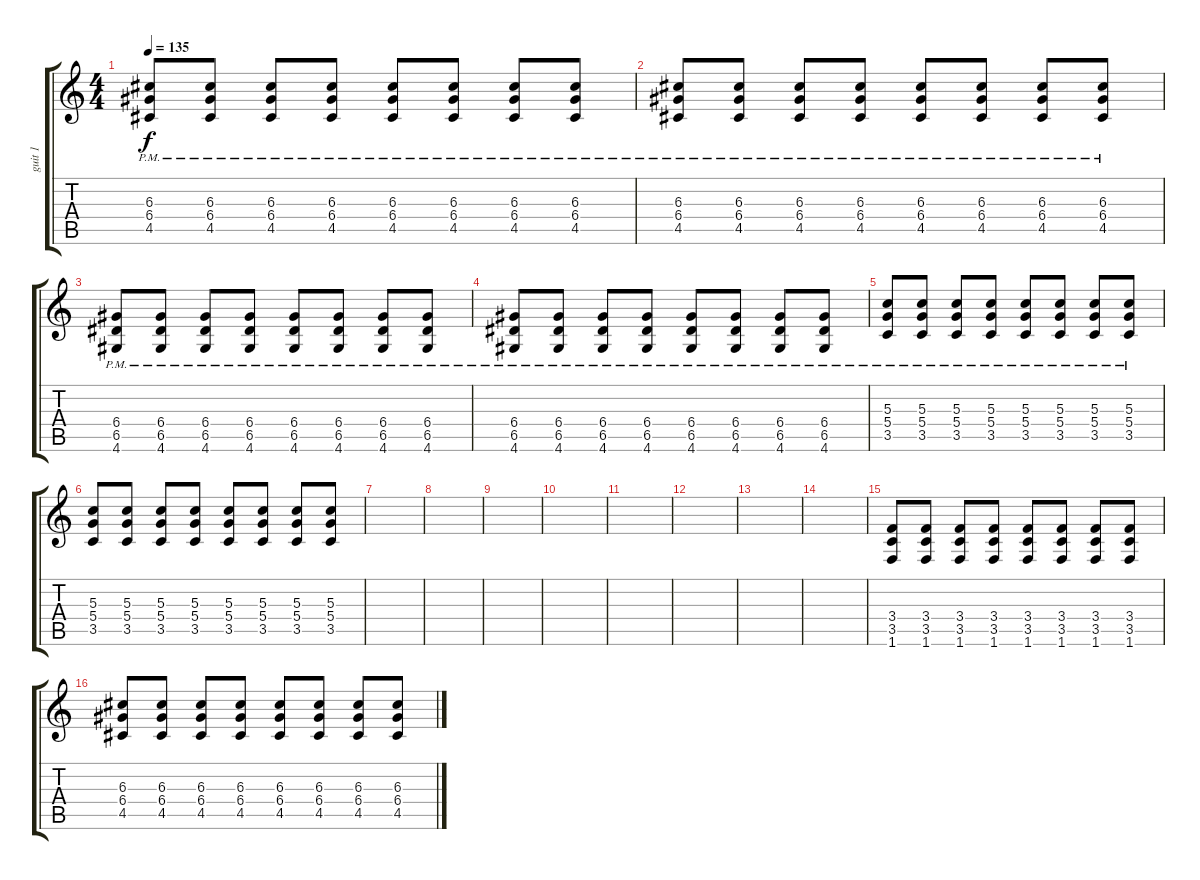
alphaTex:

\track ("guit 1" "guit 1") {instrument distortionguitar}
\staff {score tabs}
\tuning (E4 B3 G3 D3 A2 E2) {hide}
\ts (4 4)
\tempo 135
\clef g2
\ks c
(6.3{pm} 6.4{pm} 4.5{pm}).8{dy f} (6.3{pm} 6.4{pm} 4.5{pm}).8 (6.3{pm} 6.4{pm} 4.5{pm}).8 (6.3{pm} 6.4{pm} 4.5{pm}).8 (6.3{pm} 6.4{pm} 4.5{pm}).8 (6.3{pm} 6.4{pm} 4.5{pm}).8 (6.3{pm} 6.4{pm} 4.5{pm}).8 (6.3{pm} 6.4{pm} 4.5{pm}).8 |
(6.3{pm} 6.4{pm} 4.5{pm}).8 (6.3{pm} 6.4{pm} 4.5{pm}).8 (6.3{pm} 6.4{pm} 4.5{pm}).8 (6.3{pm} 6.4{pm} 4.5{pm}).8 (6.3{pm} 6.4{pm} 4.5{pm}).8 (6.3{pm} 6.4{pm} 4.5{pm}).8 (6.3{pm} 6.4{pm} 4.5{pm}).8 (6.3{pm} 6.4{pm} 4.5{pm}).8 |
(6.4{pm} 6.5{pm} 4.6{pm}).8 (6.4{pm} 6.5{pm} 4.6{pm}).8 (6.4{pm} 6.5{pm} 4.6{pm}).8 (6.4{pm} 6.5{pm} 4.6{pm}).8 (6.4{pm} 6.5{pm} 4.6{pm}).8 (6.4{pm} 6.5{pm} 4.6{pm}).8 (6.4{pm} 6.5{pm} 4.6{pm}).8 (6.4{pm} 6.5{pm} 4.6{pm}).8 |
(6.4{pm} 6.5{pm} 4.6{pm}).8 (6.4{pm} 6.5{pm} 4.6{pm}).8 (6.4{pm} 6.5{pm} 4.6{pm}).8 (6.4{pm} 6.5{pm} 4.6{pm}).8 (6.4{pm} 6.5{pm} 4.6{pm}).8 (6.4{pm} 6.5{pm} 4.6{pm}).8 (6.4{pm} 6.5{pm} 4.6{pm}).8 (6.4{pm} 6.5{pm} 4.6{pm}).8 |
(5.3{pm} 5.4{pm} 3.5{pm}).8 (5.3{pm} 5.4{pm} 3.5{pm}).8 (5.3{pm} 5.4{pm} 3.5{pm}).8 (5.3{pm} 5.4{pm} 3.5{pm}).8 (5.3{pm} 5.4{pm} 3.5{pm}).8 (5.3{pm} 5.4{pm} 3.5{pm}).8 (5.3{pm} 5.4{pm} 3.5{pm}).8 (5.3{pm} 5.4{pm} 3.5{pm}).8 |
(5.3 5.4 3.5).8 (5.3 5.4 3.5).8 (5.3 5.4 3.5).8 (5.3 5.4 3.5).8 (5.3 5.4 3.5).8 (5.3 5.4 3.5).8 (5.3 5.4 3.5).8 (5.3 5.4 3.5).8 |
|
|
|
|
|
|
|
|
(3.4 3.5 1.6).8 (3.4 3.5 1.6).8 (3.4 3.5 1.6).8 (3.4 3.5 1.6).8 (3.4 3.5 1.6).8 (3.4 3.5 1.6).8 (3.4 3.5 1.6).8 (3.4 3.5 1.6).8 |
(6.3 6.4 4.5).8 (6.3 6.4 4.5).8 (6.3 6.4 4.5).8 (6.3 6.4 4.5).8 (6.3 6.4 4.5).8 (6.3 6.4 4.5).8 (6.3 6.4 4.5).8 (6.3 6.4 4.5).8
